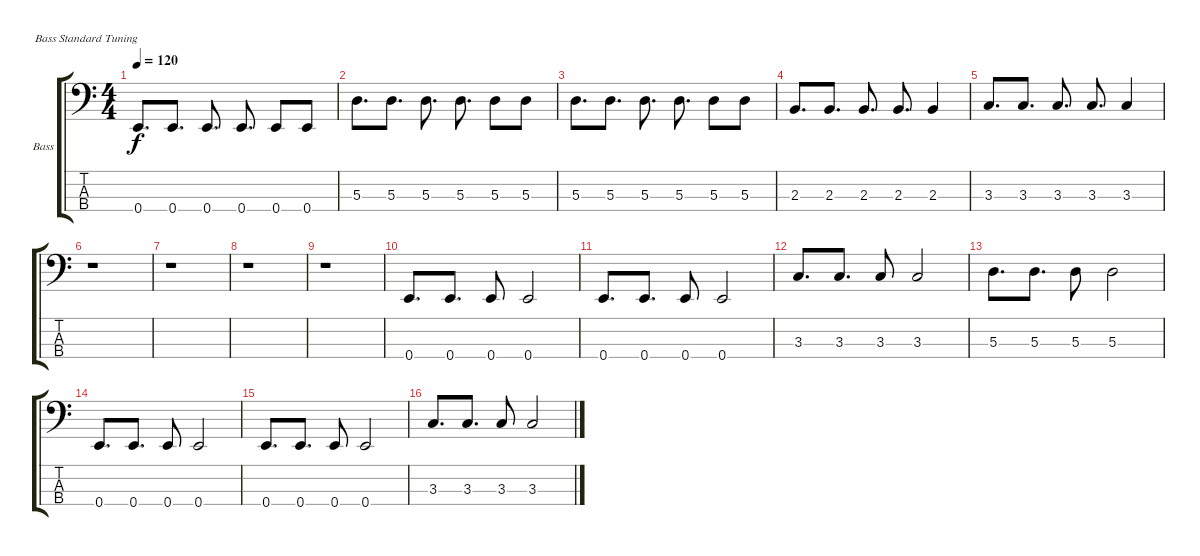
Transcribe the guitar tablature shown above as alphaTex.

\bracketExtendMode groupsimilarinstruments
\firstSystemTrackNameOrientation horizontal
\otherSystemsTrackNameOrientation horizontal
\track ("Bass" "Bass") {instrument electricbassfinger}
\staff {score tabs}
\tuning (G2 D2 A1 E1)
\ts (4 4)
\tempo 120
\clef f4
\scale
0.333333
\ks c
0.4.8{d dy f} 0.4.8{d} 0.4.8{d} 0.4.8{d} 0.4.8 0.4.8 |
\scale
0.333333 5.3.8{d} 5.3.8{d} 5.3.8{d} 5.3.8{d} 5.3.8 5.3.8 |
\scale
0.333333 5.3.8{d} 5.3.8{d} 5.3.8{d} 5.3.8{d} 5.3.8 5.3.8 |
\scale
0.333333 2.3.8{d} 2.3.8{d} 2.3.8{d} 2.3.8{d} 2.3.4 |
\scale
0.333333 3.3.8{d} 3.3.8{d} 3.3.8{d} 3.3.8{d} 3.3.4 |
\scale
0.333333 r.1 |
\scale
0.333333 r.1 |
\scale
0.333333 r.1 |
\scale
0.333333 r.1 |
\scale
0.333333 0.4.8{d} 0.4.8{d} 0.4.8 0.4.2 |
\scale
0.333333 0.4.8{d} 0.4.8{d} 0.4.8 0.4.2 |
\scale
0.333333 3.3.8{d} 3.3.8{d} 3.3.8 3.3.2 |
\scale
0.333333 5.3.8{d} 5.3.8{d} 5.3.8 5.3.2 |
\scale
0.333333 0.4.8{d} 0.4.8{d} 0.4.8 0.4.2 |
\scale
0.333333 0.4.8{d} 0.4.8{d} 0.4.8 0.4.2 |
\scale
0.333333 3.3.8{d} 3.3.8{d} 3.3.8 3.3.2
